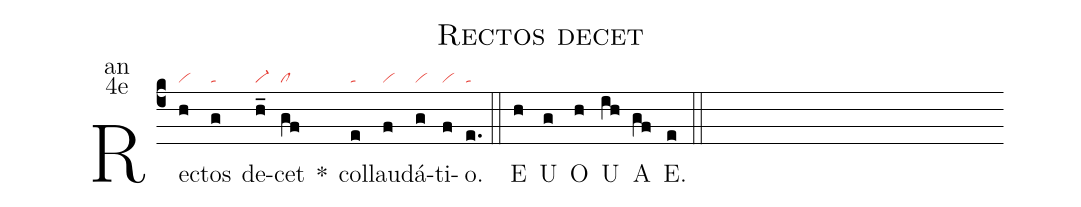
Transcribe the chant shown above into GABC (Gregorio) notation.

name:Rectos decet;
office-part:an;
mode:4e;
nabc-lines:1;
%%
(c4) Rec(h|vi)tos(g|ta) de(h_|vi-)cet(gf|cl) <sp>*</sp>() col(e|ta)lau(f|vi)dá(g|vi)ti(f|vi)o.(e.|ta) (::)
<eu>E(h) U(g) O(h) U(ih) A(gf) E.(e) </eu>(::)
